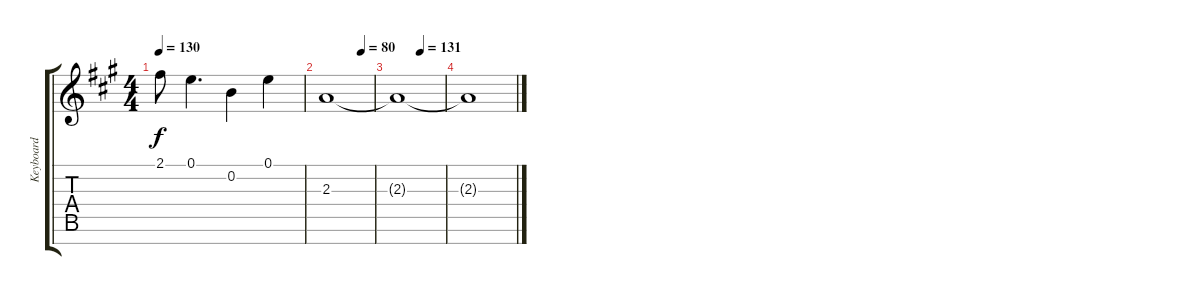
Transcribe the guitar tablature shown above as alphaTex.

\track ("Keyboard" "Keyboard") {instrument piccolo}
\staff {score tabs}
\tuning (E5 B4 G4 D4 A3 E3 B2) {hide}
\ts (4 4)
\tempo 130
\clef g2
\ks a
2.1{t}.8{dy f} 0.1.4{d} 0.2.4 0.1.4 |
\tempo (80 0.75)
2.3.1 |
\tempo (131 0.5)
2.3{t}.1 |
2.3{t}.1
